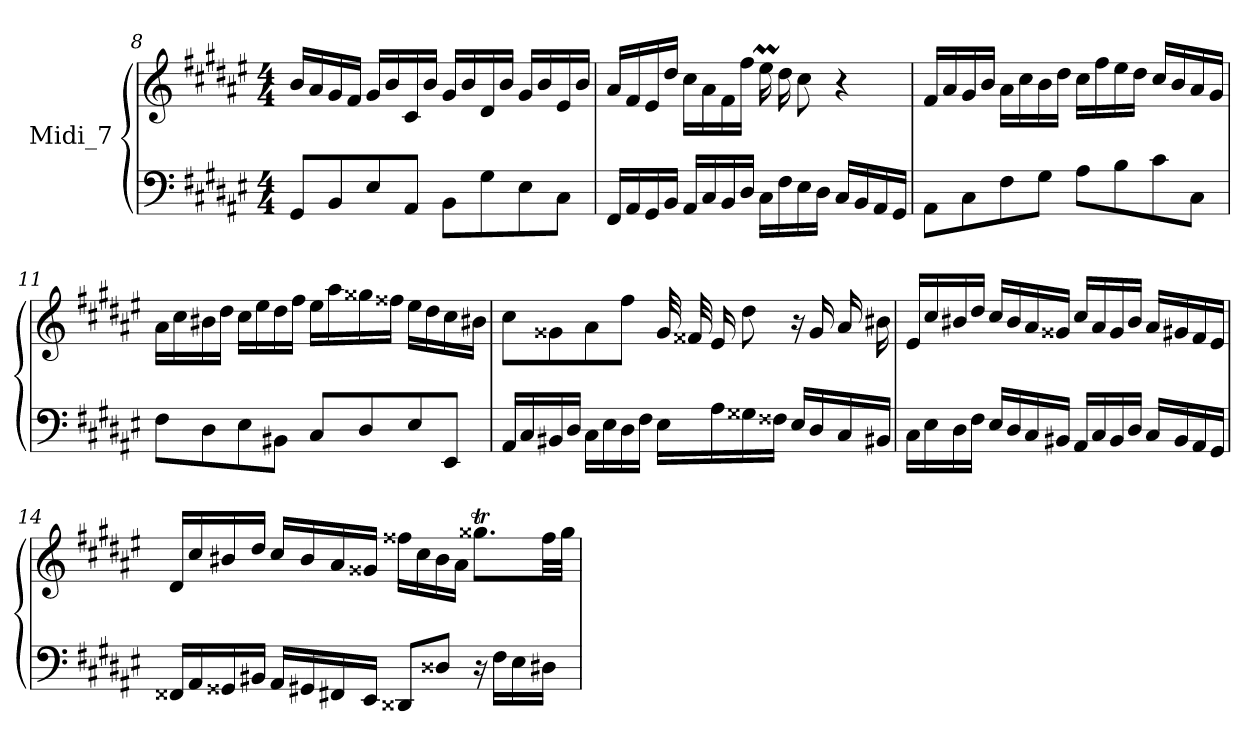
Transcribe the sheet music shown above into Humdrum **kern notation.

**kern	**kern
*part1	*part1
*staff2	*staff1
*I"Midi_7	*
*clefF4	*clefG2
*k[f#c#g#d#a#e#]	*k[f#c#g#d#a#e#]
*F#:	*F#:
*M4/4	*M4/4
=8	=8
8GG#L	16bLL
.	16a#
8BB	16g#
.	16f#JJ
8E#	16g#LL
.	16b
8AA#J	16c#
.	16bJJ
8BBL	16g#LL
.	16b
8G#	16d#
.	16bJJ
8E#	16g#LL
.	16b
8C#J	16e#
.	16bJJ
!!LO:LB:g=z
=9	=9
16FF#LL	16a#LL
16AA#	16f#
16GG#	16e#
16BBJJ	16dd#JJ
16AA#LL	16cc#LL
16C#	16a#
16BB	16f#
16D#JJ	16ff#JJ
16C#LL	16ee#mLL
16F#	16dd#
16E#	8cc#J
16D#JJ	.
16C#LL	4r
16BB	.
16AA#	.
16GG#JJ	.
=10	=10
8AA#L	16f#LL
.	16a#
8C#	16g#
.	16bJJ
8F#	16a#LL
.	16cc#
8G#J	16b
.	16dd#JJ
8A#L	16cc#LL
.	16ff#
8B	16ee#
.	16dd#JJ
8c#	16cc#LL
.	16b
8C#J	16a#
.	16g#JJ
!!LO:LB:g=z
=11	=11
8F#L	16a#LL
.	16cc#
8D#	16b#X
.	16dd#JJ
8E#	16cc#LL
.	16ee#
8BB#XJ	16dd#
.	16ff#JJ
8C#L	16ee#LL
.	16aa#
8D#	16gg##X
.	16ff##XJJ
8E#	16ee#LL
.	16dd#
8EE#J	16cc#
.	16b#XJJ
=12	=12
16AA#LL	8cc#L
16C#	.
16BB#X	8g##X
16D#JJ	.
16C#LL	8a#
16E#	.
16D#	8ff#J
16F#JJ	.
16E#LL	32g##LLL
.	32f##X
16A#	16e#
16G##X	8dd#J
16F##XJJ	.
16E#LL	16r
16D#	16g##LL
16C#	16a#
16BB#XJJ	16b#XJJ
!!LO:LB:g=z
=13	=13
16C#LL	16e#LL
16E#	16cc#
16D#	16b#X
16F#JJ	16dd#JJ
16E#LL	16cc#LL
16D#	16b#
16C#	16a#
16BB#XJJ	16g##XJJ
16AA#LL	16cc#LL
16C#	16a#
16BB#	16g##
16D#JJ	16b#JJ
16C#LL	16a#LL
16BB#	16g#X
16AA#	16f#
16GG#JJ	16e#JJ
=14	=14
16FF##XLL	16d#LL
16AA#	16cc#
16GG##X	16b#X
16BB#XJJ	16dd#JJ
16AA#LL	16cc#LL
16GG#X	16b#
16FF#X	16a#
16EE#JJ	16g##XJJ
8DD##XL	16ff##XLL
.	16cc#
8D##XJ	16b#
.	16a#JJ
16r	8.gg##XtL
16F#LL	.
16E#	.
16D#XJJ	32ff##LL
.	32gg##JJJ
=	=
*-	*-
